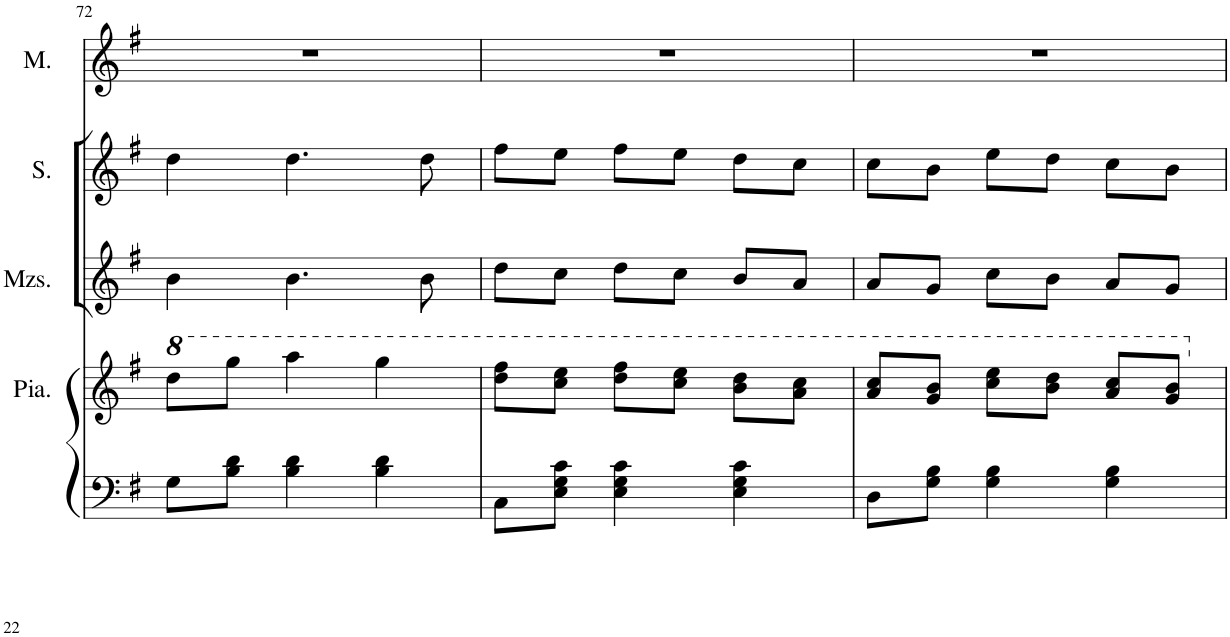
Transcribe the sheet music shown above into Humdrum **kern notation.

**kern	**kern	**kern	**kern	**kern
*part5	*part4	*part3	*part2	*part1
*staff5	*staff4	*staff3	*staff2	*staff1
*I"Piano	*I"Piano	*I"Mezzo-soprano	*I"Soprano	*I"Mariette
*	*I'Pia.	*I'Mzs.	*I'S.	*I'M.
!!LO:PB:g=z
*clefF4	*clefG2	*clefG2	*clefG2	*clefG2
*	*	*	*	*Trd1c2
*k[f#]	*k[f#]	*k[f#]	*k[f#]	*k[f#]
*M3/4	*M3/4	*M3/4	*M3/4	*M3/4
*	*8va	*	*	*
=72	=72	=72	=72	=72
8G\L	8ddd\L	4b\	4dd\	2.r
8B\ 8d\J	8ggg\J	.	.	.
4B\ 4d\	4aaa\	4.b\	4.dd\	.
4B\ 4d\	4ggg\	.	.	.
.	.	8b\	8dd\	.
=73	=73	=73	=73	=73
8C\L	8ddd\ 8fff#\L	8dd\L	8ff#\L	2.r
8E\ 8G\ 8c\J	8ccc\ 8eee\J	8cc\J	8ee\J	.
4E\ 4G\ 4c\	8ddd\ 8fff#\L	8dd\L	8ff#\L	.
.	8ccc\ 8eee\J	8cc\J	8ee\J	.
4E\ 4G\ 4c\	8bb\ 8ddd\L	8b/L	8dd\L	.
.	8aa\ 8ccc\J	8a/J	8cc\J	.
=74	=74	=74	=74	=74
8D\L	8aa/ 8ccc/L	8a/L	8cc\L	2.r
8G\ 8B\J	8gg/ 8bb/J	8g/J	8b\J	.
4G\ 4B\	8ccc\ 8eee\L	8cc\L	8ee\L	.
.	8bb\ 8ddd\J	8b\J	8dd\J	.
4G\ 4B\	8aa/ 8ccc/L	8a/L	8cc\L	.
.	8gg/ 8bb/J	8g/J	8b\J	.
*	*X8va	*	*	*
=	=	=	=	=
*-	*-	*-	*-	*-
